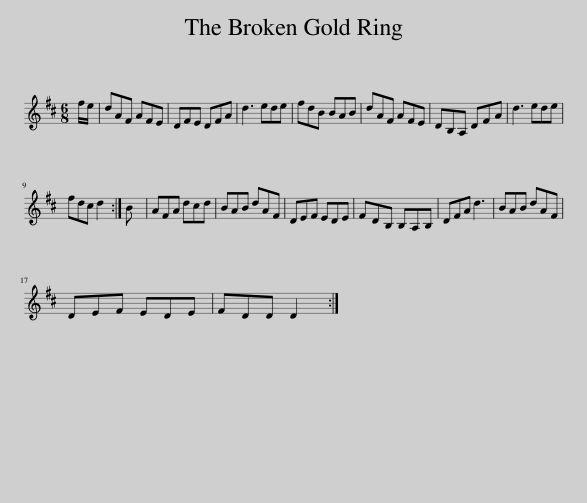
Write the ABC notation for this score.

X:1
L:1/8
M:6/8
I:linebreak $
K:D
V:1 treble
V:1
 f/e/ | dAF AFE | DFE DFA | d3 ede | fdB BAB | %5
 dAF AFE | DB,A, DFA | d3 ede |$ fdc d2 :| B | %10
 AFA dcd | BAB dAF | DEF EDE | FDB, B,A,B, | DFA d3 | %15
 BAB dAF |$ DEF EDE | FDD D2 :| %18
